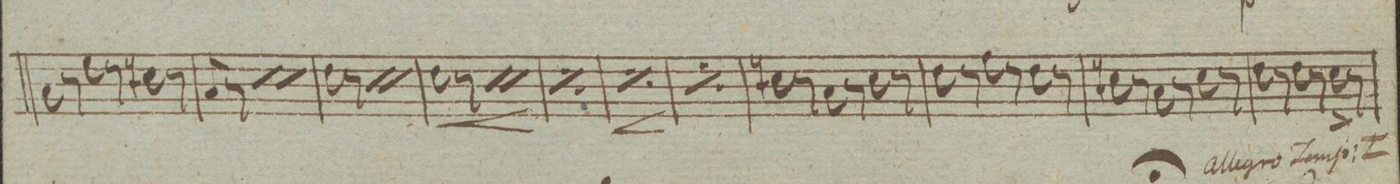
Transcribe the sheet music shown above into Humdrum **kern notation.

**kern	**dynam
*I"Violoncello.	*
*clefF4	*
*k[b-e-a-d-]	*
*met(c|)	*
*M3/4	*
8C\	.
8r	.
8G\	.
8r	.
8En\	.
8r	.
=87	=87
8C/	.
8r	.
*rep	*
8C/	.
8r	.
*Xrep	*
*rep	*
8C/	.
8r	.
*Xrep	*
=88	=88
8F\	.
8r	.
*rep	*
8F\	.
8r	.
*Xrep	*
*rep	*
8F\	.
8r	.
*Xrep	*
=89	=89
8F\	<
8r	.
*rep	*
8F\	.
8r	.
*Xrep	*
*rep	*
8F\	.
8r	[
*Xrep	*
=90	=90
*rep	*
8F\	.
8r	.
8F\	.
8r	.
8F\	.
8r	.
*Xrep	*
=91	=91
*rep	*
8F\	<
8r	.
8F\	.
8r	.
8F\	.
8r	[
*Xrep	*
=92	=92
*rep	*
8F\	.
8r	.
8F\	.
8r	.
8F\	.
8r	.
*Xrep	*
=93	=93
8En\	.
8r	.
8C\	.
8r	.
8E\	.
8r	.
=94	=94
8F\	.
8r	.
8A-\	.
8r	.
8F\	.
8r	.
=95	=95
8En\	.
8r	.
8C\	.
8r	.
8E\	.
8r	.
=96	=96
8F\	.
8r	.
8F\	.
8r	.
8E-^<\	.
8r	.
=97	=97
*-	*-
